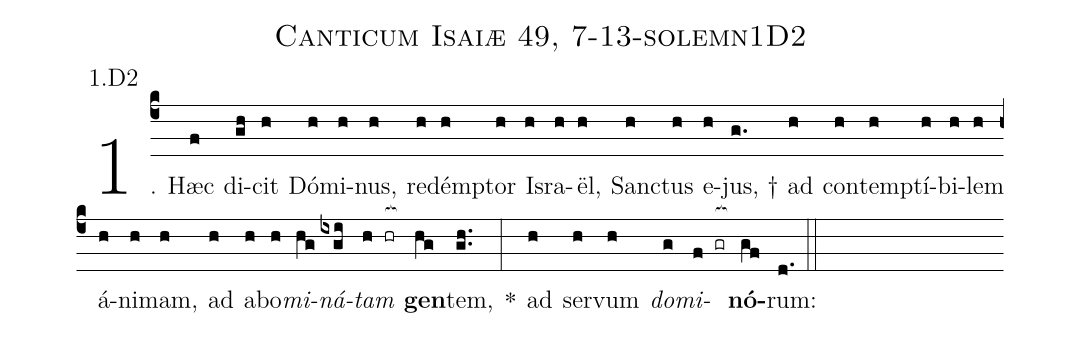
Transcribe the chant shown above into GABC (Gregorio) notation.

name: Canticum Isaiæ 49, 7-13-solemn1D2;
annotation: 1.D2;
%%
(c4)1. Hæc(f) di(gh)cit(h) Dó(h)mi(h)nus,(h) red(h)émp(h)tor(h) Is(h)ra(h)ël,(h) Sanc(h)tus(h) e(h)jus, †(g.) ad(h) con(h)temp(h)tí(h)bi(h)lem(h) á(h)ni(h)mam,(h) ad(h) ab(h)o(h)<i>mi</i>(hg)<i>ná</i>(ixgi)<i>tam</i>(h hr[ocb:1{]) <b>gen</b>(hg[ocb:0}])tem,(gh..) *(:) ad(h) ser(h)vum(h) <i>do</i>(g)<i>mi</i>(f gr[ocb:1{])<b>nó</b>(gf[ocb:0}])rum:(d.) (::)
